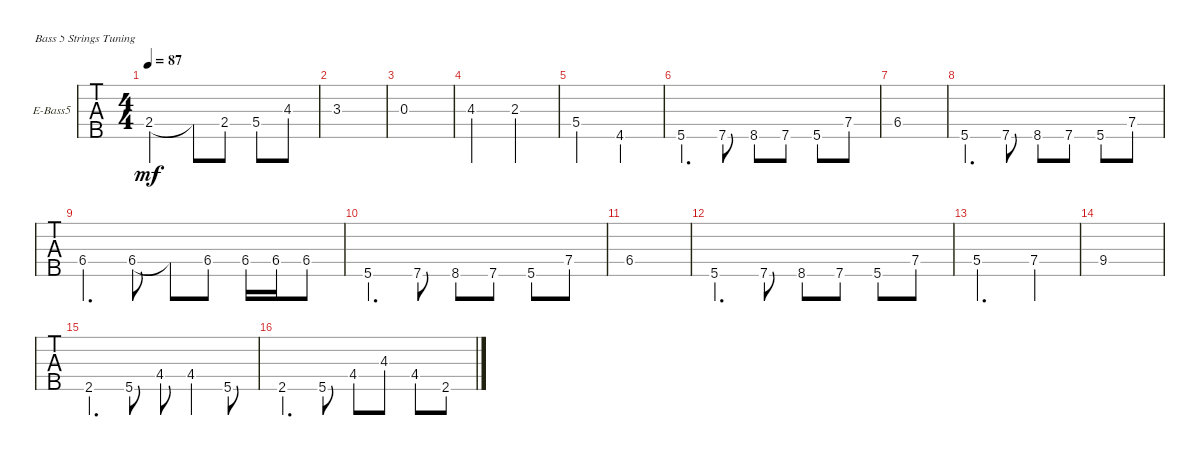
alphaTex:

\defaultSystemsLayout 4
\bracketExtendMode groupsimilarinstruments
\firstSystemTrackNameOrientation horizontal
\otherSystemsTrackNameOrientation horizontal
\track ("Electric Bass" "E-Bass5") {instrument electricbassfinger}
\staff {tabs}
\tuning (G2 D2 A1 E1 B0)
\ts (4 4)
\tempo 87
\clef f4
\ks c
2.4.2{dy mf} 2.4{t}.8 2.4.8 5.4.8 4.3.8 |
3.3.1 |
0.3.1 |
4.3.2 2.3.2 |
5.4.2 4.5.2 |
5.5.4{d} 7.5.8 8.5.8 7.5.8 5.5.8 7.4.8 |
6.4.1 |
5.5.4{d} 7.5.8 8.5.8 7.5.8 5.5.8 7.4.8 |
6.4.4{d} 6.4.8 6.4{t}.8 6.4.8 6.4.16 6.4.16 6.4.8 |
5.5.4{d} 7.5.8 8.5.8 7.5.8 5.5.8 7.4.8 |
6.4.1 |
5.5.4{d} 7.5.8 8.5.8 7.5.8 5.5.8 7.4.8 |
5.4.2{d} 7.4.4 |
9.4.1 |
2.5.4{d} 5.5.8 4.4.8 4.4.4 5.5.8 |
2.5.4{d} 5.5.8 4.4.8 4.3.8 4.4.8 2.5.8
